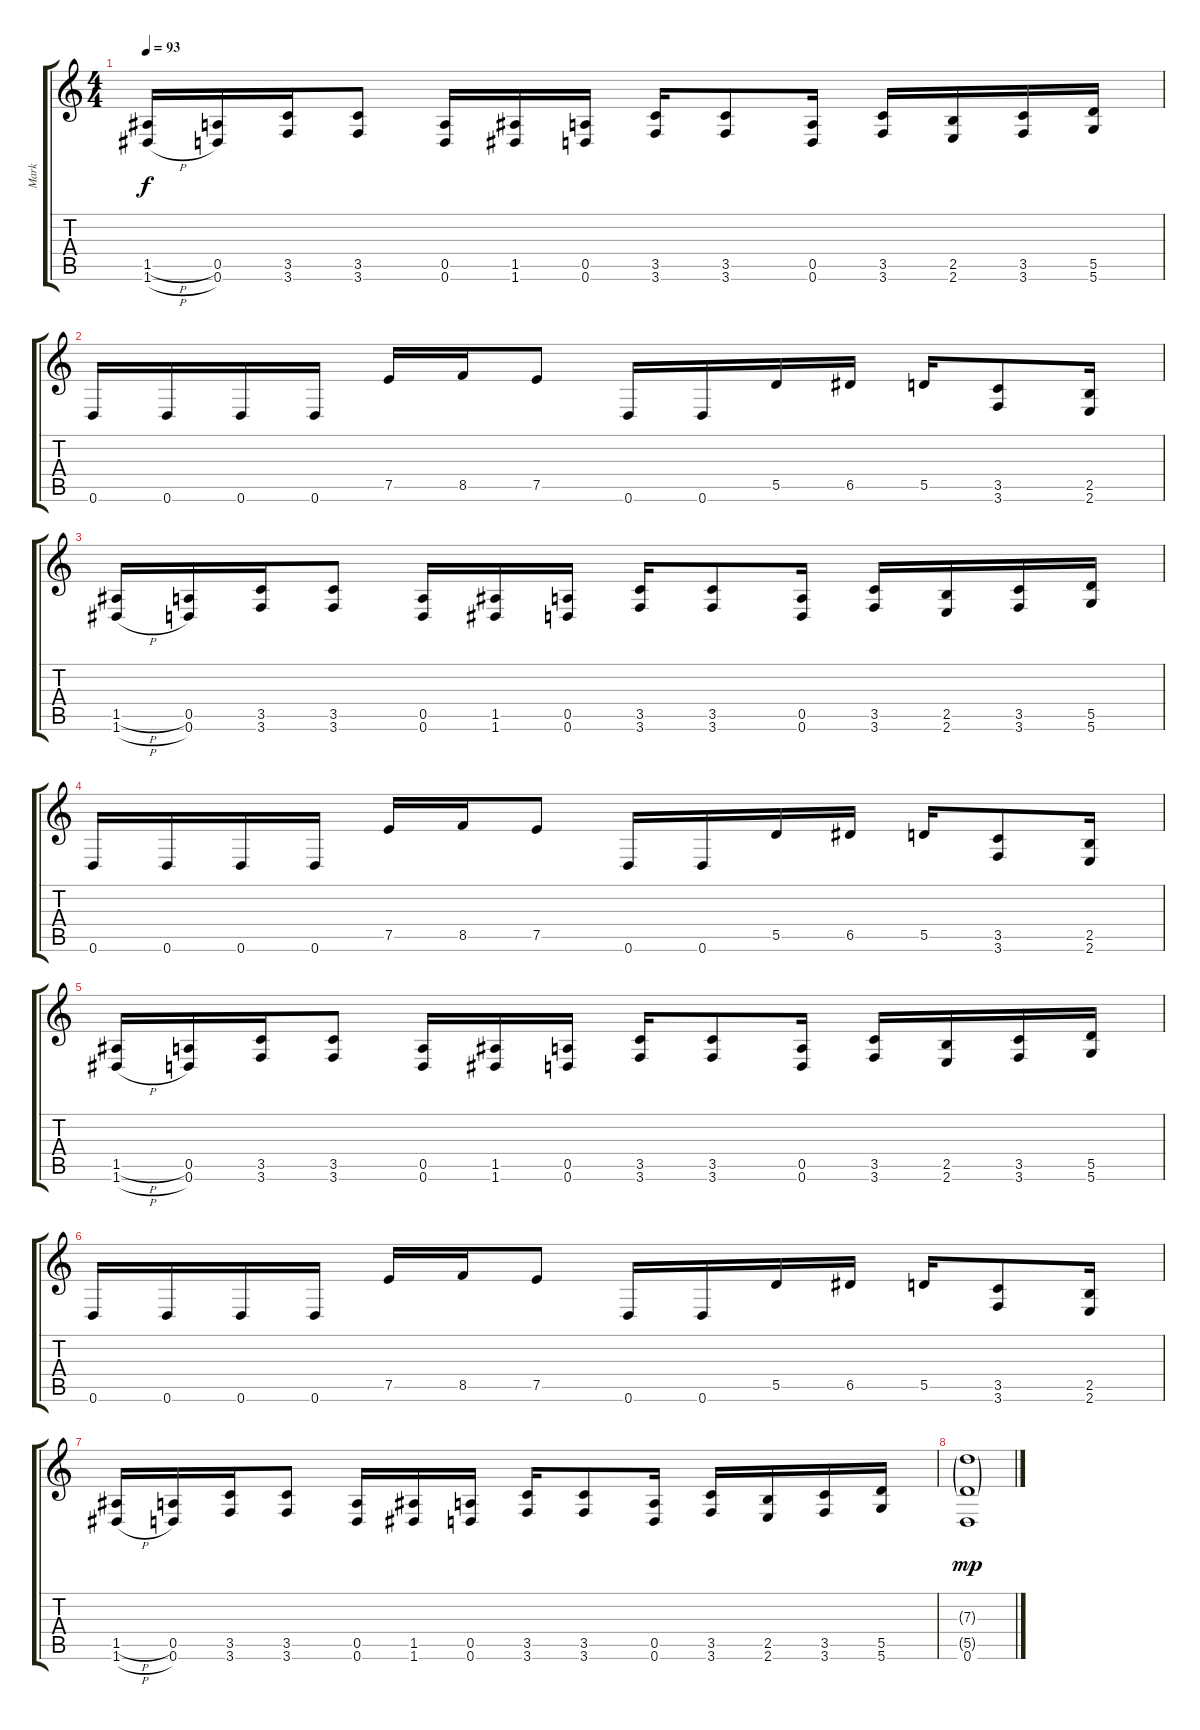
\track ("Mark" "Mark") {solo instrument overdrivenguitar}
\staff {score tabs}
\tuning (E4 B3 G3 D3 A2 D2) {hide}
\ts (4 4)
\tempo 93
\clef g2
\ks c
(1.5{h} 1.6{h}).16{dy f} (0.5 0.6).16 (3.5 3.6).16 (3.5 3.6).8 (0.5 0.6).16 (1.5 1.6).16 (0.5 0.6).16 (3.5 3.6).16 (3.5 3.6).8 (0.5 0.6).16 (3.5 3.6).16 (2.5 2.6).16 (3.5 3.6).16 (5.5 5.6).16 |
0.6.16 0.6.16 0.6.16 0.6.16 7.5.16 8.5.16 7.5.8 0.6.16 0.6.16 5.5.16 6.5.16 5.5.16 (3.5 3.6).8 (2.5 2.6).16 |
(1.5{h} 1.6{h}).16 (0.5 0.6).16 (3.5 3.6).16 (3.5 3.6).8 (0.5 0.6).16 (1.5 1.6).16 (0.5 0.6).16 (3.5 3.6).16 (3.5 3.6).8 (0.5 0.6).16 (3.5 3.6).16 (2.5 2.6).16 (3.5 3.6).16 (5.5 5.6).16 |
0.6.16 0.6.16 0.6.16 0.6.16 7.5.16 8.5.16 7.5.8 0.6.16 0.6.16 5.5.16 6.5.16 5.5.16 (3.5 3.6).8 (2.5 2.6).16 |
(1.5{h} 1.6{h}).16 (0.5 0.6).16 (3.5 3.6).16 (3.5 3.6).8 (0.5 0.6).16 (1.5 1.6).16 (0.5 0.6).16 (3.5 3.6).16 (3.5 3.6).8 (0.5 0.6).16 (3.5 3.6).16 (2.5 2.6).16 (3.5 3.6).16 (5.5 5.6).16 |
0.6.16 0.6.16 0.6.16 0.6.16 7.5.16 8.5.16 7.5.8 0.6.16 0.6.16 5.5.16 6.5.16 5.5.16 (3.5 3.6).8 (2.5 2.6).16 |
(1.5{h} 1.6{h}).16 (0.5 0.6).16 (3.5 3.6).16 (3.5 3.6).8 (0.5 0.6).16 (1.5 1.6).16 (0.5 0.6).16 (3.5 3.6).16 (3.5 3.6).8 (0.5 0.6).16 (3.5 3.6).16 (2.5 2.6).16 (3.5 3.6).16 (5.5 5.6).16 |
(7.3{g} 5.5{g} 0.6).1{dy mp}
